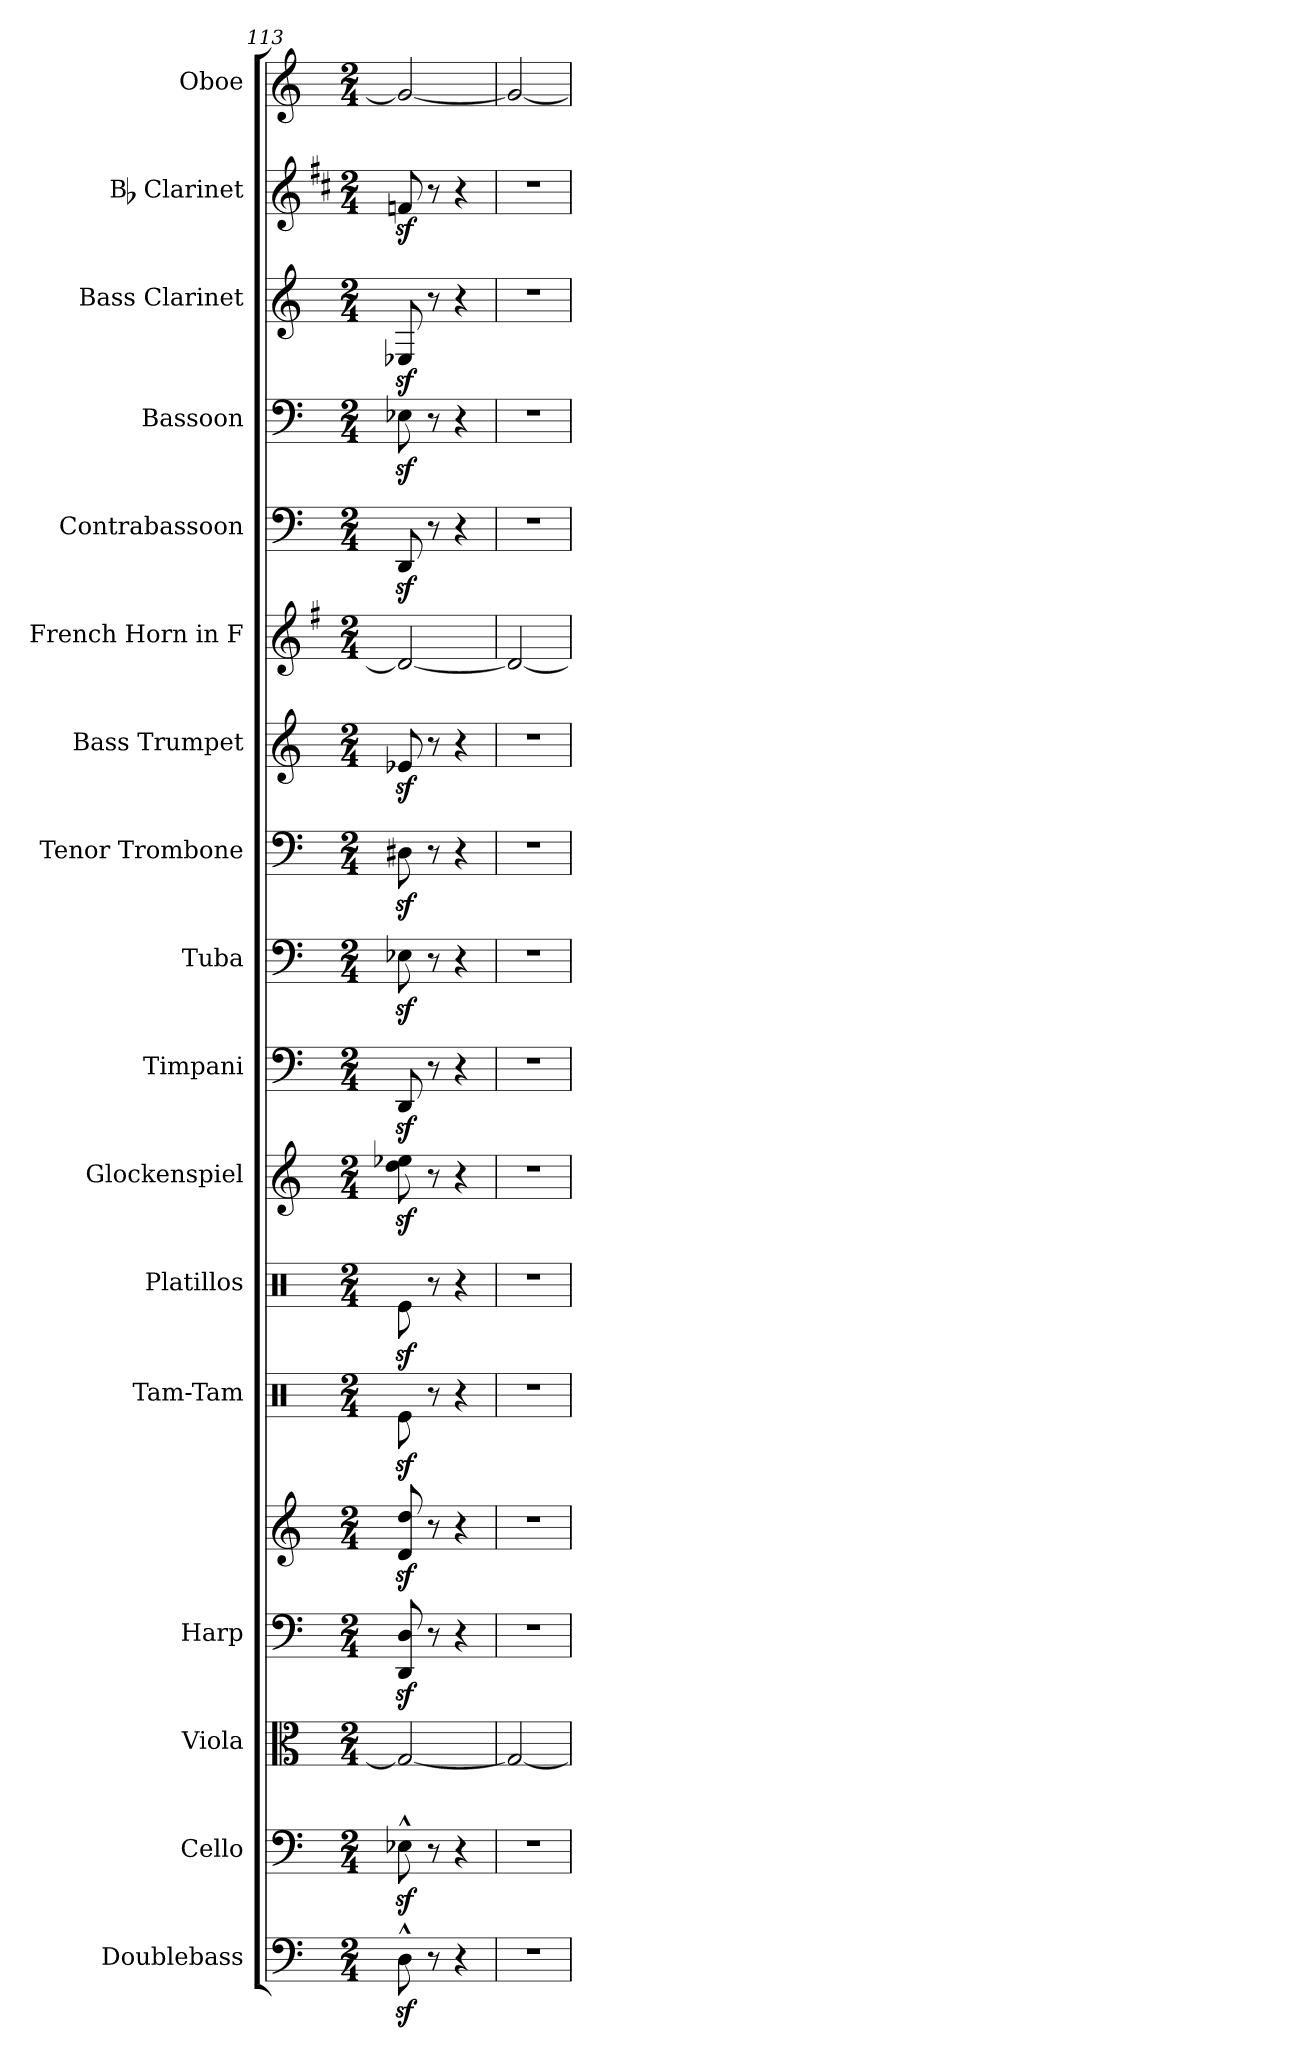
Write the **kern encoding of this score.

**kern	**kern	**kern	**kern	**kern	**kern	**kern	**kern	**kern	**kern	**kern	**kern	**kern	**kern	**kern	**kern	**kern	**kern
*part17	*part16	*part15	*part14	*part14	*part13	*part12	*part11	*part10	*part9	*part8	*part7	*part6	*part5	*part4	*part3	*part2	*part1
*staff18	*staff17	*staff16	*staff15	*staff14	*staff13	*staff12	*staff11	*staff10	*staff9	*staff8	*staff7	*staff6	*staff5	*staff4	*staff3	*staff2	*staff1
*I"Doublebass	*I"Cello	*I"Viola	*I"Harp	*	*I"Tam-Tam	*I"Platillos	*I"Glockenspiel	*I"Timpani	*I"Tuba	*I"Tenor Trombone	*I"Bass Trumpet	*I"French Horn in F	*I"Contrabassoon	*I"Bassoon	*I"Bass Clarinet	*I"Bb Clarinet	*I"Oboe
*	*	*I'Vla.	*	*	*	*I'Plat.	*I'Glk.	*	*I'Tba.	*	*	*	*	*	*	*	*I'Ob.
*clefF4	*clefF4	*clefC3	*clefF4	*clefG2	*clefX	*clefX	*clefG2	*clefF4	*clefF4	*clefF4	*clefG2	*clefG2	*clefF4	*clefF4	*clefG2	*clefG2	*clefG2
*ITrd7c12	*	*	*	*	*	*	*ITrd-14c-24	*	*	*	*ITrd8c14	*ITrd4c7	*ITrd7c12	*	*ITrd8c14	*ITrd1c2	*
*k[]	*k[]	*k[]	*k[]	*k[]	*k[]	*k[]	*k[]	*k[]	*k[]	*k[]	*k[]	*k[]	*k[]	*k[]	*k[]	*k[]	*k[]
*M2/4	*M2/4	*M2/4	*M2/4	*M2/4	*M2/4	*M2/4	*M2/4	*M2/4	*M2/4	*M2/4	*M2/4	*M2/4	*M2/4	*M2/4	*M2/4	*M2/4	*M2/4
=113	=113	=113	=113	=113	=113	=113	=113	=113	=113	=113	=113	=113	=113	=113	=113	=113	=113
8DDz<^^\	8E-Xz<^^\	2G-/_	8DD/z< 8D/z<	8d/z< 8dd/z<	8Rez<\	8Rez<\	8dddd\z< 8eeee-X\z<	8DDz</	8E-Xz<\	8D#Xz<\	8E-Xz</	2G-/_	8DDDz</	8E-Xz<\	8EE-Xz</	8e-Xz</	2g-/_
8r	8r	.	8r	8r	8r	8r	8r	8r	8r	8r	8r	.	8r	8r	8r	8r	.
4r	4r	.	4r	4r	4r	4r	4r	4r	4r	4r	4r	.	4r	4r	4r	4r	.
=114	=114	=114	=114	=114	=114	=114	=114	=114	=114	=114	=114	=114	=114	=114	=114	=114	=114
2r	2r	2G-/_	2r	2r	2r	2r	2r	2r	2r	2r	2r	2G-/_	2r	2r	2r	2r	2g-/_
=	=	=	=	=	=	=	=	=	=	=	=	=	=	=	=	=	=
*-	*-	*-	*-	*-	*-	*-	*-	*-	*-	*-	*-	*-	*-	*-	*-	*-	*-
